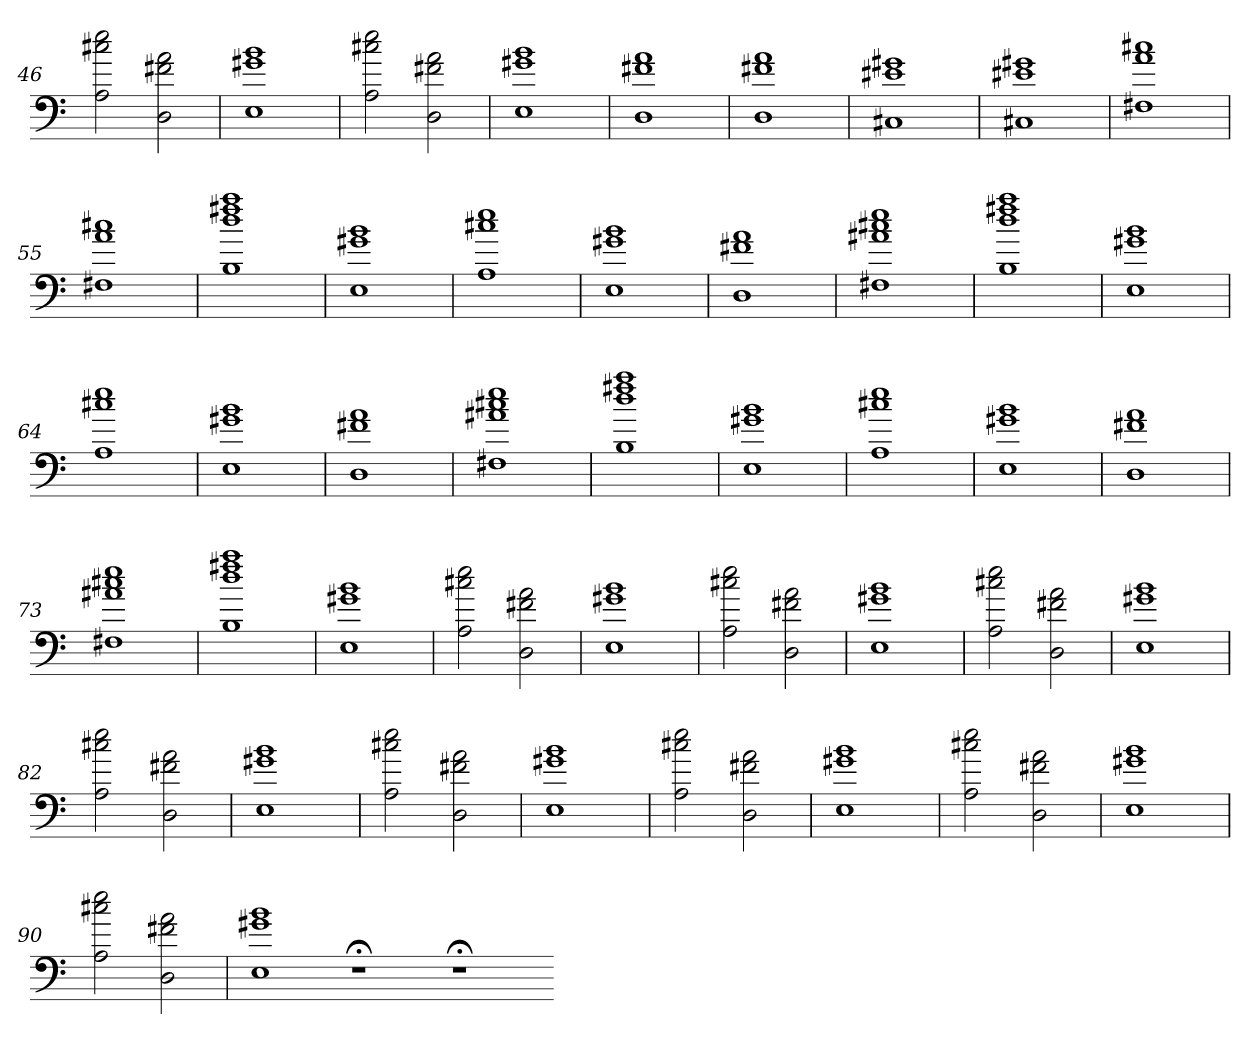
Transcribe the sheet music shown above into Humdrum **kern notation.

**kern
*part1
*staff1
=46
2A 2cc#X 2ee
2D 2f#X 2a
=47
1E 1g#X 1b
=48
2A 2cc#X 2ee
2D 2f#X 2a
=49
1E 1g#X 1b
=50
1D 1f#X 1a
=51
1D 1f#X 1a
=52
1C#X 1e#X 1g#X
=53
1C#X 1e#X 1g#X
=54
1F#X 1a 1cc#X
=55
1F#X 1a 1cc#X
=56
1B 1dd 1ff#X 1aa
=57
1E 1g#X 1b
=58
1A 1cc#X 1ee
=59
1E 1g#X 1b
=60
1D 1f#X 1a
=61
1F#X 1a#X 1cc#X 1ee
=62
1B 1dd 1ff#X 1aa
=63
1E 1g#X 1b
=64
1A 1cc#X 1ee
=65
1E 1g#X 1b
=66
1D 1f#X 1a
=67
1F#X 1a#X 1cc#X 1ee
=68
1B 1dd 1ff#X 1aa
=69
1E 1g#X 1b
=70
1A 1cc#X 1ee
=71
1E 1g#X 1b
=72
1D 1f#X 1a
=73
1F#X 1a#X 1cc#X 1ee
=74
1B 1dd 1ff#X 1aa
=75
1E 1g#X 1b
=76
2A 2cc#X 2ee
2D 2f#X 2a
=77
1E 1g#X 1b
=78
2A 2cc#X 2ee
2D 2f#X 2a
=79
1E 1g#X 1b
=80
2A 2cc#X 2ee
2D 2f#X 2a
=81
1E 1g#X 1b
=82
2A 2cc#X 2ee
2D 2f#X 2a
=83
1E 1g#X 1b
=84
2A 2cc#X 2ee
2D 2f#X 2a
=85
1E 1g#X 1b
=86
2A 2cc#X 2ee
2D 2f#X 2a
=87
1E 1g#X 1b
=88
2A 2cc#X 2ee
2D 2f#X 2a
=89
1E 1g#X 1b
=90
2A 2cc#X 2ee
2D 2f#X 2a
=91
1E 1g#X 1b
1r;<
1r;<
=-
*-
